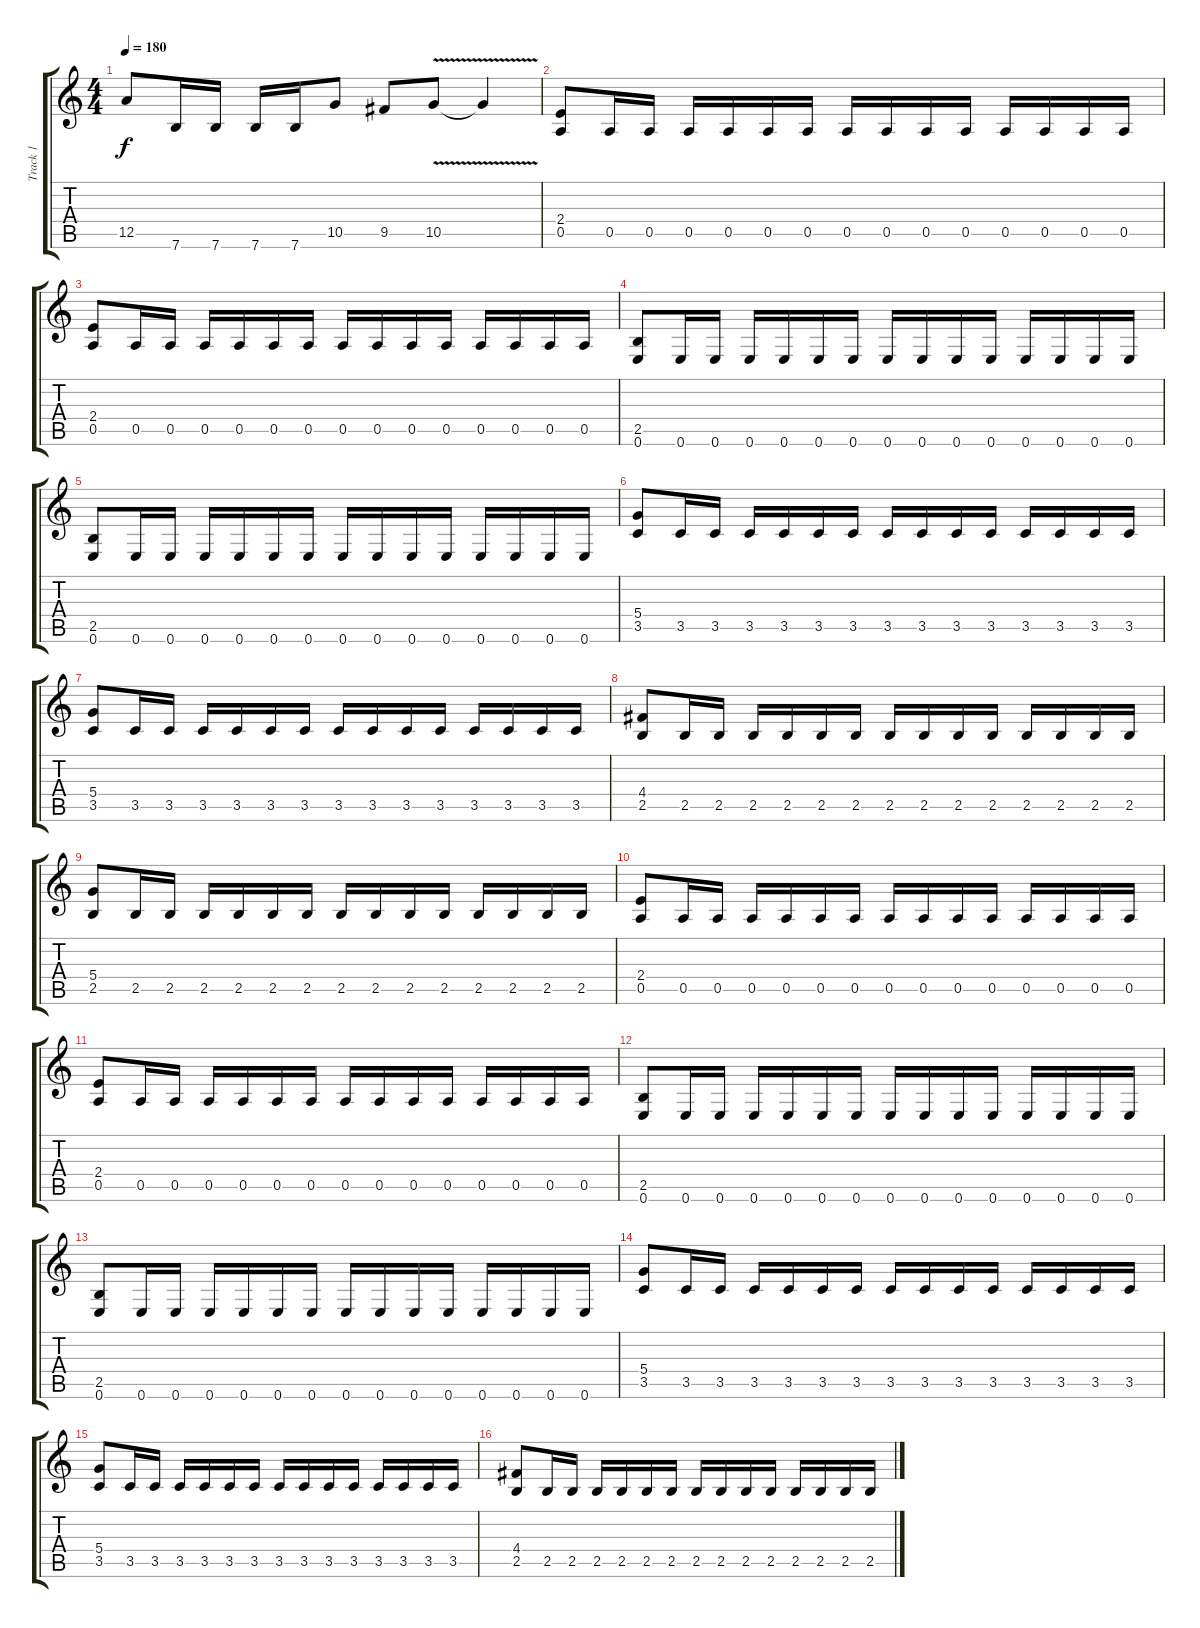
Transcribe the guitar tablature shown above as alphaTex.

\track ("Track 1" "Track 1") {instrument overdrivenguitar}
\staff {score tabs}
\tuning (E4 B3 G3 D3 A2 E2) {hide}
\ts (4 4)
\tempo 180
\clef g2
\ks c
12.5.8{dy f} 7.6.16 7.6.16 7.6.16 7.6.16 10.5.8 9.5.8 10.5{v}.8 10.5{t}.4 |
(2.4 0.5).8 0.5.16 0.5.16 0.5.16 0.5.16 0.5.16 0.5.16 0.5.16 0.5.16 0.5.16 0.5.16 0.5.16 0.5.16 0.5.16 0.5.16 |
(2.4 0.5).8 0.5.16 0.5.16 0.5.16 0.5.16 0.5.16 0.5.16 0.5.16 0.5.16 0.5.16 0.5.16 0.5.16 0.5.16 0.5.16 0.5.16 |
(2.5 0.6).8 0.6.16 0.6.16 0.6.16 0.6.16 0.6.16 0.6.16 0.6.16 0.6.16 0.6.16 0.6.16 0.6.16 0.6.16 0.6.16 0.6.16 |
(2.5 0.6).8 0.6.16 0.6.16 0.6.16 0.6.16 0.6.16 0.6.16 0.6.16 0.6.16 0.6.16 0.6.16 0.6.16 0.6.16 0.6.16 0.6.16 |
(5.4 3.5).8 3.5.16 3.5.16 3.5.16 3.5.16 3.5.16 3.5.16 3.5.16 3.5.16 3.5.16 3.5.16 3.5.16 3.5.16 3.5.16 3.5.16 |
(5.4 3.5).8 3.5.16 3.5.16 3.5.16 3.5.16 3.5.16 3.5.16 3.5.16 3.5.16 3.5.16 3.5.16 3.5.16 3.5.16 3.5.16 3.5.16 |
(4.4 2.5).8 2.5.16 2.5.16 2.5.16 2.5.16 2.5.16 2.5.16 2.5.16 2.5.16 2.5.16 2.5.16 2.5.16 2.5.16 2.5.16 2.5.16 |
(5.4 2.5).8 2.5.16 2.5.16 2.5.16 2.5.16 2.5.16 2.5.16 2.5.16 2.5.16 2.5.16 2.5.16 2.5.16 2.5.16 2.5.16 2.5.16 |
(2.4 0.5).8 0.5.16 0.5.16 0.5.16 0.5.16 0.5.16 0.5.16 0.5.16 0.5.16 0.5.16 0.5.16 0.5.16 0.5.16 0.5.16 0.5.16 |
(2.4 0.5).8 0.5.16 0.5.16 0.5.16 0.5.16 0.5.16 0.5.16 0.5.16 0.5.16 0.5.16 0.5.16 0.5.16 0.5.16 0.5.16 0.5.16 |
(2.5 0.6).8 0.6.16 0.6.16 0.6.16 0.6.16 0.6.16 0.6.16 0.6.16 0.6.16 0.6.16 0.6.16 0.6.16 0.6.16 0.6.16 0.6.16 |
(2.5 0.6).8 0.6.16 0.6.16 0.6.16 0.6.16 0.6.16 0.6.16 0.6.16 0.6.16 0.6.16 0.6.16 0.6.16 0.6.16 0.6.16 0.6.16 |
(5.4 3.5).8 3.5.16 3.5.16 3.5.16 3.5.16 3.5.16 3.5.16 3.5.16 3.5.16 3.5.16 3.5.16 3.5.16 3.5.16 3.5.16 3.5.16 |
(5.4 3.5).8 3.5.16 3.5.16 3.5.16 3.5.16 3.5.16 3.5.16 3.5.16 3.5.16 3.5.16 3.5.16 3.5.16 3.5.16 3.5.16 3.5.16 |
(4.4 2.5).8 2.5.16 2.5.16 2.5.16 2.5.16 2.5.16 2.5.16 2.5.16 2.5.16 2.5.16 2.5.16 2.5.16 2.5.16 2.5.16 2.5.16
